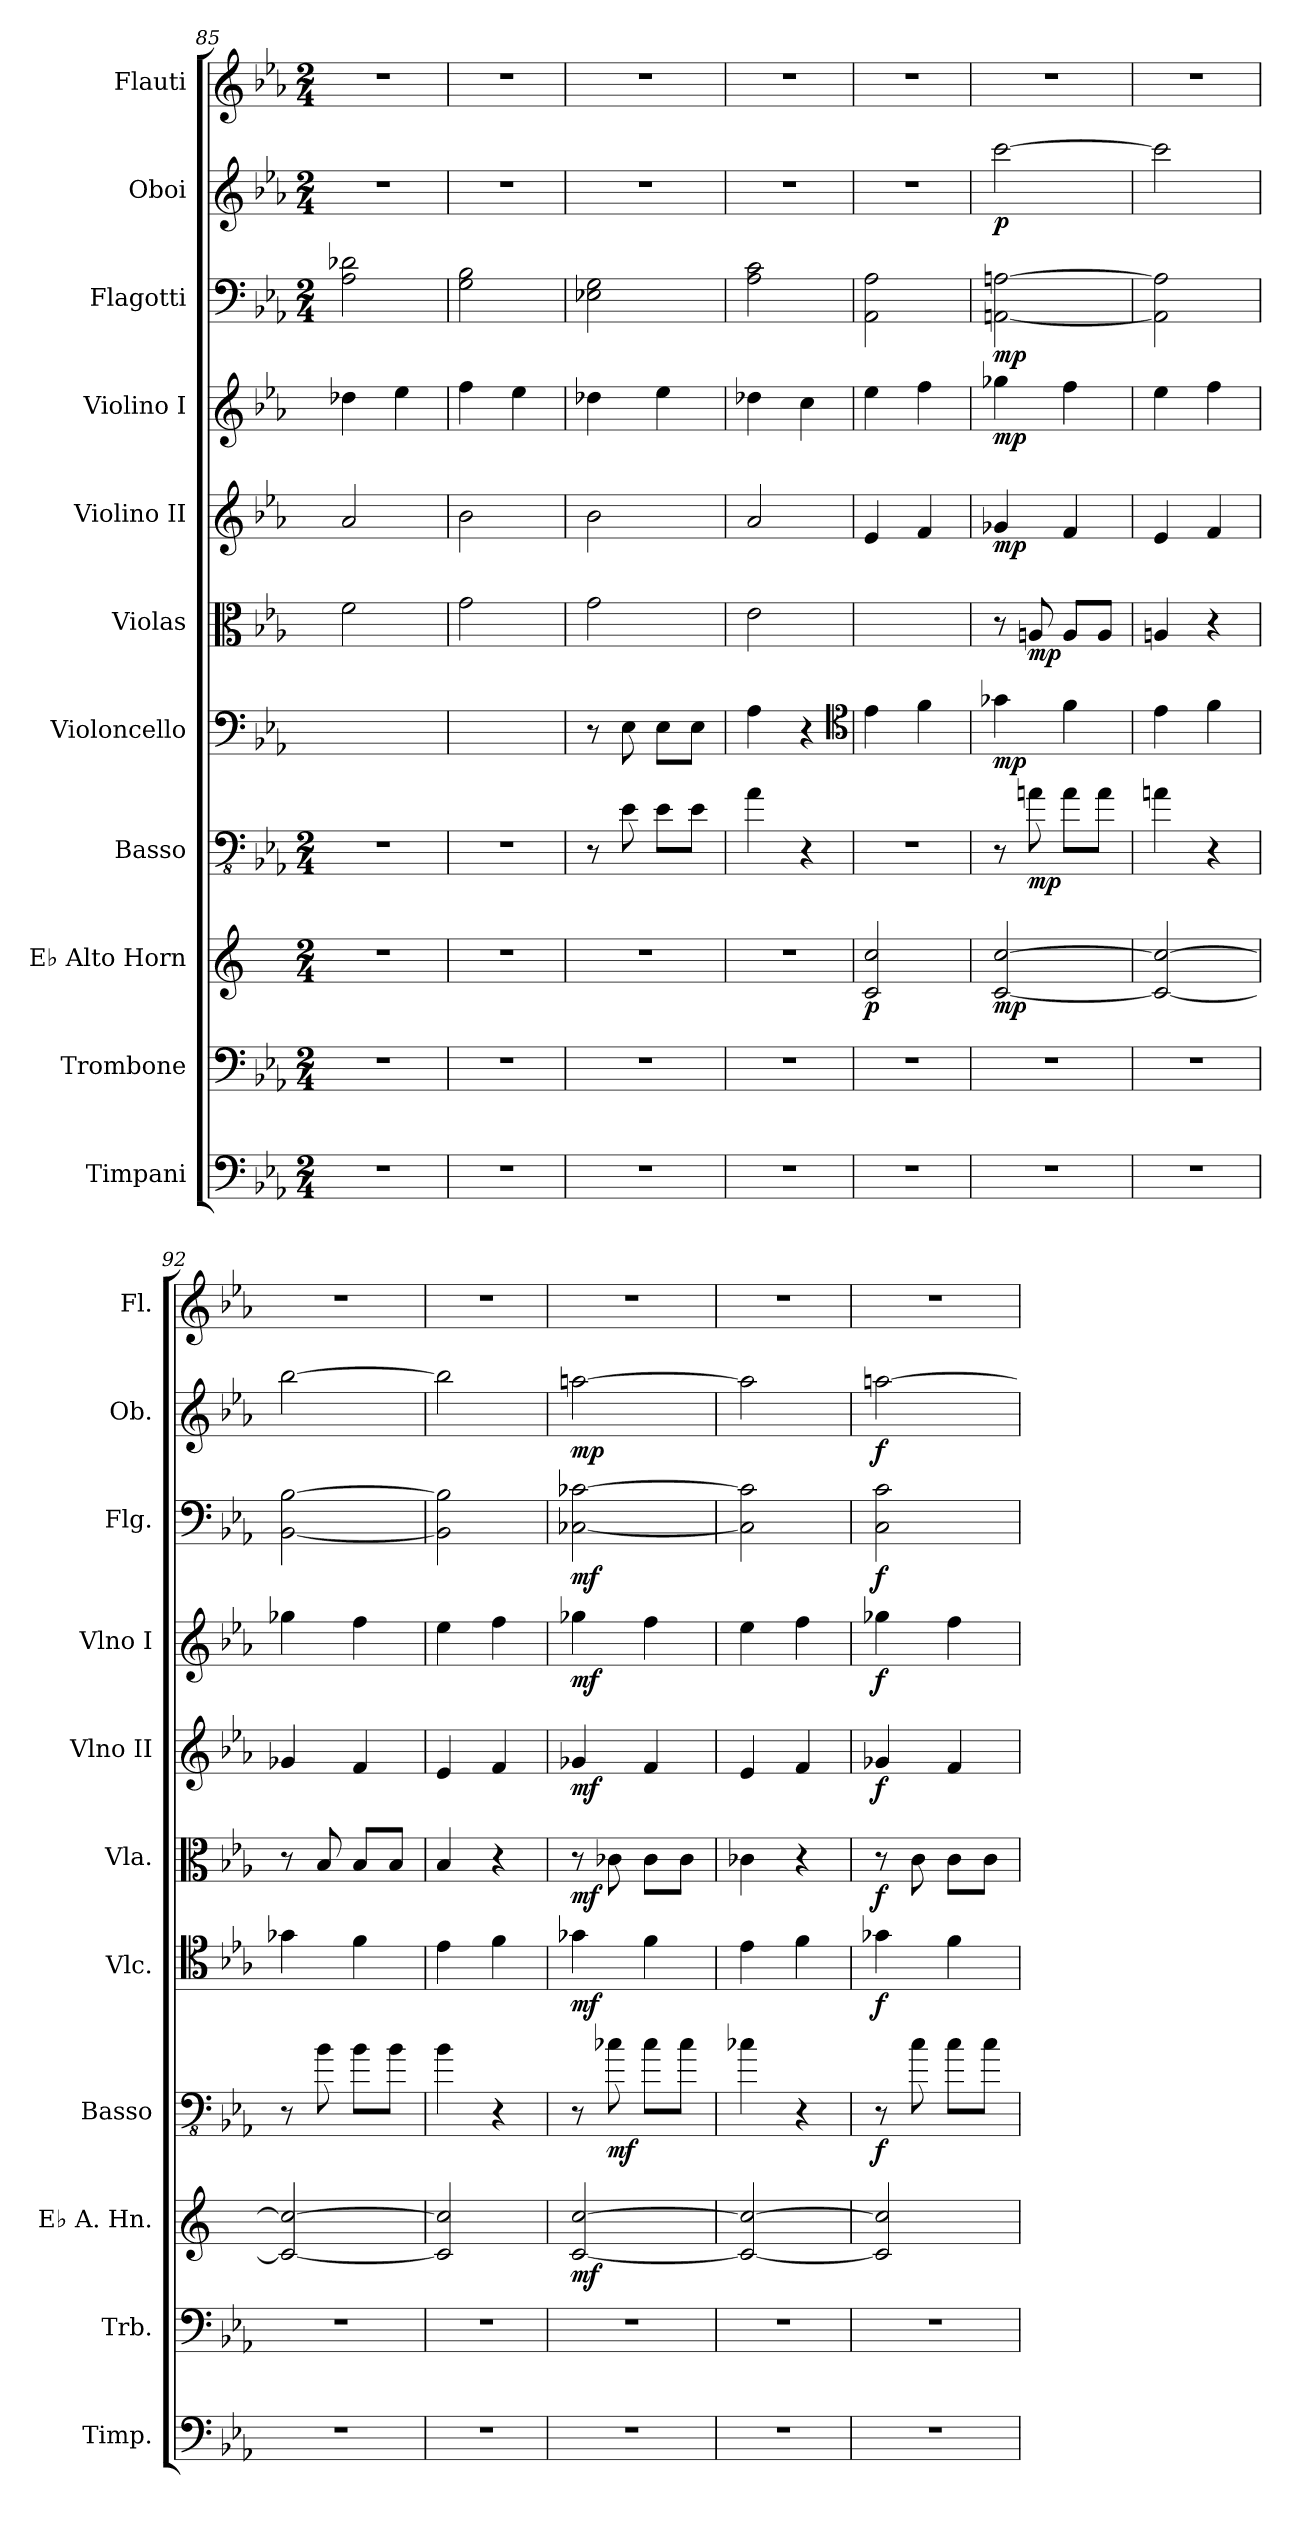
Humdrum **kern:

**kern	**kern	**kern	**dynam	**kern	**dynam	**kern	**dynam	**kern	**dynam	**kern	**dynam	**kern	**dynam	**kern	**dynam	**kern	**dynam	**kern
*part11	*part10	*part9	*part9	*part8	*part8	*part7	*part7	*part6	*part6	*part5	*part5	*part4	*part4	*part3	*part3	*part2	*part2	*part1
*staff11	*staff10	*staff9	*staff9	*staff8	*staff8	*staff7	*staff7	*staff6	*staff6	*staff5	*staff5	*staff4	*staff4	*staff3	*staff3	*staff2	*staff2	*staff1
*I"Timpani	*I"Trombone	*I"E♭ Alto Horn	*	*I"Basso	*	*I"Violoncello	*	*I"Violas	*	*I"Violino II	*	*I"Violino I	*	*I"Flagotti	*	*I"Oboi	*	*I"Flauti
*I'Timp.	*I'Trb.	*I'E♭ A. Hn.	*	*I'Basso	*	*I'Vlc.	*	*I'Vla.	*	*I'Vlno II	*	*I'Vlno I	*	*I'Flg.	*	*I'Ob.	*	*I'Fl.
*clefF4	*clefF4	*clefG2	*	*clefFv4	*	*clefF4	*	*clefC3	*	*clefG2	*	*clefG2	*	*clefF4	*	*clefG2	*	*clefG2
*	*	*ITrd5c9	*	*ITrd7c12	*	*	*	*	*	*	*	*	*	*	*	*	*	*
*k[b-e-a-]	*k[b-e-a-]	*k[b-e-a-]	*	*k[b-e-a-]	*	*k[b-e-a-]	*	*k[b-e-a-]	*	*k[b-e-a-]	*	*k[b-e-a-]	*	*k[b-e-a-]	*	*k[b-e-a-]	*	*k[b-e-a-]
*E-:	*E-:	*E-:	*	*E-:	*	*E-:	*	*E-:	*	*E-:	*	*E-:	*	*E-:	*	*E-:	*	*E-:
*M2/4	*M2/4	*M2/4	*	*M2/4	*	*	*	*	*	*	*	*	*	*M2/4	*	*M2/4	*	*M2/4
=85	=85	=85	=85	=85	=85	=85	=85	=85	=85	=85	=85	=85	=85	=85	=85	=85	=85	=85
2r	2r	2r	.	2r	.	2r	.	2f\	.	2a-/	.	4dd-X\	.	2A-\ 2d-X\	.	2r	.	2r
.	.	.	.	.	.	.	.	.	.	.	.	4ee-\	.	.	.	.	.	.
=86	=86	=86	=86	=86	=86	=86	=86	=86	=86	=86	=86	=86	=86	=86	=86	=86	=86	=86
2r	2r	2r	.	2r	.	2r	.	2g\	.	2b-\	.	4ff\	.	2G\ 2B-\	.	2r	.	2r
.	.	.	.	.	.	.	.	.	.	.	.	4ee-\	.	.	.	.	.	.
=87	=87	=87	=87	=87	=87	=87	=87	=87	=87	=87	=87	=87	=87	=87	=87	=87	=87	=87
2r	2r	2r	.	8r	.	8r	.	2g\	.	2b-\	.	4dd-X\	.	2E-X\ 2G\	.	2r	.	2r
.	.	.	.	8EE-\	.	8E-\	.	.	.	.	.	.	.	.	.	.	.	.
.	.	.	.	8EE-\L	.	8E-\L	.	.	.	.	.	4ee-\	.	.	.	.	.	.
.	.	.	.	8EE-\J	.	8E-\J	.	.	.	.	.	.	.	.	.	.	.	.
=88	=88	=88	=88	=88	=88	=88	=88	=88	=88	=88	=88	=88	=88	=88	=88	=88	=88	=88
2r	2r	2r	.	4AA-\	.	4A-\	.	2e-\	.	2a-/	.	4dd-X\	.	2A-\ 2c\	.	2r	.	2r
.	.	.	.	4r	.	4r	.	.	.	.	.	4cc\	.	.	.	.	.	.
*	*	*	*	*	*	*clefC4	*	*	*	*	*	*	*	*	*	*	*	*
=89	=89	=89	=89	=89	=89	=89	=89	=89	=89	=89	=89	=89	=89	=89	=89	=89	=89	=89
!	!	!	!LO:DY:b	!	!	!	!	!	!	!	!	!	!	!	!	!	!	!
2r	2r	2E-/ 2e-/	p	2r	.	4e-\	.	2r	.	4e-/	.	4ee-\	.	2AA-\ 2A-\	.	2r	.	2r
.	.	.	.	.	.	4f\	.	.	.	4f/	.	4ff\	.	.	.	.	.	.
=90	=90	=90	=90	=90	=90	=90	=90	=90	=90	=90	=90	=90	=90	=90	=90	=90	=90	=90
!	!	!	!LO:DY:b	!	!	!	!LO:DY:b	!	!	!	!LO:DY:b	!	!LO:DY:b	!	!LO:DY:b	!	!LO:DY:b	!
2r	2r	[2E-/ [2e-/	mp	8r	.	4g-X\	mp	8r	.	4g-X/	mp	4gg-X\	mp	[2AAn\ [2An\	mp	[2ccc\	p	2r
!	!	!	!	!	!LO:DY:b	!	!	!	!LO:DY:b	!	!	!	!	!	!	!	!	!
.	.	.	.	8AAn\	mp	.	.	8An/	mp	.	.	.	.	.	.	.	.	.
.	.	.	.	8AA\L	.	4f\	.	8A/L	.	4f/	.	4ff\	.	.	.	.	.	.
.	.	.	.	8AA\J	.	.	.	8A/J	.	.	.	.	.	.	.	.	.	.
=91	=91	=91	=91	=91	=91	=91	=91	=91	=91	=91	=91	=91	=91	=91	=91	=91	=91	=91
2r	2r	2E-/_ 2e-/_	.	4AAn\	.	4e-\	.	4An/	.	4e-/	.	4ee-\	.	2AA\] 2A\]	.	2ccc\]	.	2r
.	.	.	.	4r	.	4f\	.	4r	.	4f/	.	4ff\	.	.	.	.	.	.
=92	=92	=92	=92	=92	=92	=92	=92	=92	=92	=92	=92	=92	=92	=92	=92	=92	=92	=92
2r	2r	2E-/_ 2e-/_	.	8r	.	4g-X\	.	8r	.	4g-X/	.	4gg-X\	.	[2BB-\ [2B-\	.	[2bb-\	.	2r
.	.	.	.	8BB-\	.	.	.	8B-/	.	.	.	.	.	.	.	.	.	.
.	.	.	.	8BB-\L	.	4f\	.	8B-/L	.	4f/	.	4ff\	.	.	.	.	.	.
.	.	.	.	8BB-\J	.	.	.	8B-/J	.	.	.	.	.	.	.	.	.	.
!!LO:PB:g=z
=93	=93	=93	=93	=93	=93	=93	=93	=93	=93	=93	=93	=93	=93	=93	=93	=93	=93	=93
2r	2r	2E-/] 2e-/]	.	4BB-\	.	4e-\	.	4B-/	.	4e-/	.	4ee-\	.	2BB-\] 2B-\]	.	2bb-\]	.	2r
.	.	.	.	4r	.	4f\	.	4r	.	4f/	.	4ff\	.	.	.	.	.	.
=94	=94	=94	=94	=94	=94	=94	=94	=94	=94	=94	=94	=94	=94	=94	=94	=94	=94	=94
!	!	!	!LO:DY:b	!	!	!	!LO:DY:b	!	!LO:DY:b	!	!LO:DY:b	!	!LO:DY:b	!	!LO:DY:b	!	!LO:DY:b	!
2r	2r	[2E-/ [2e-/	mf	8r	.	4g-X\	mf	8r	mf	4g-X/	mf	4gg-X\	mf	[2C-X\ [2c-X\	mf	[2aan\	mp	2r
!	!	!	!	!	!LO:DY:b	!	!	!	!	!	!	!	!	!	!	!	!	!
.	.	.	.	8C-X\	mf	.	.	8c-X\	.	.	.	.	.	.	.	.	.	.
.	.	.	.	8C-\L	.	4f\	.	8c-\L	.	4f/	.	4ff\	.	.	.	.	.	.
.	.	.	.	8C-\J	.	.	.	8c-\J	.	.	.	.	.	.	.	.	.	.
=95	=95	=95	=95	=95	=95	=95	=95	=95	=95	=95	=95	=95	=95	=95	=95	=95	=95	=95
2r	2r	2E-/_ 2e-/_	.	4C-X\	.	4e-\	.	4c-X\	.	4e-/	.	4ee-\	.	2C-\] 2c-\]	.	2aa\]	.	2r
.	.	.	.	4r	.	4f\	.	4r	.	4f/	.	4ff\	.	.	.	.	.	.
=96	=96	=96	=96	=96	=96	=96	=96	=96	=96	=96	=96	=96	=96	=96	=96	=96	=96	=96
!	!	!	!	!	!LO:DY:b	!	!LO:DY:b	!	!LO:DY:b	!	!LO:DY:b	!	!LO:DY:b	!	!LO:DY:b	!	!LO:DY:b	!
2r	2r	2E-/] 2e-/]	.	8r	f	4g-X\	f	8r	f	4g-X/	f	4gg-X\	f	2C\ 2c\	f	[2aan\	f	2r
.	.	.	.	8C\	.	.	.	8c\	.	.	.	.	.	.	.	.	.	.
.	.	.	.	8C\L	.	4f\	.	8c\L	.	4f/	.	4ff\	.	.	.	.	.	.
.	.	.	.	8C\J	.	.	.	8c\J	.	.	.	.	.	.	.	.	.	.
=	=	=	=	=	=	=	=	=	=	=	=	=	=	=	=	=	=	=
*-	*-	*-	*-	*-	*-	*-	*-	*-	*-	*-	*-	*-	*-	*-	*-	*-	*-	*-
